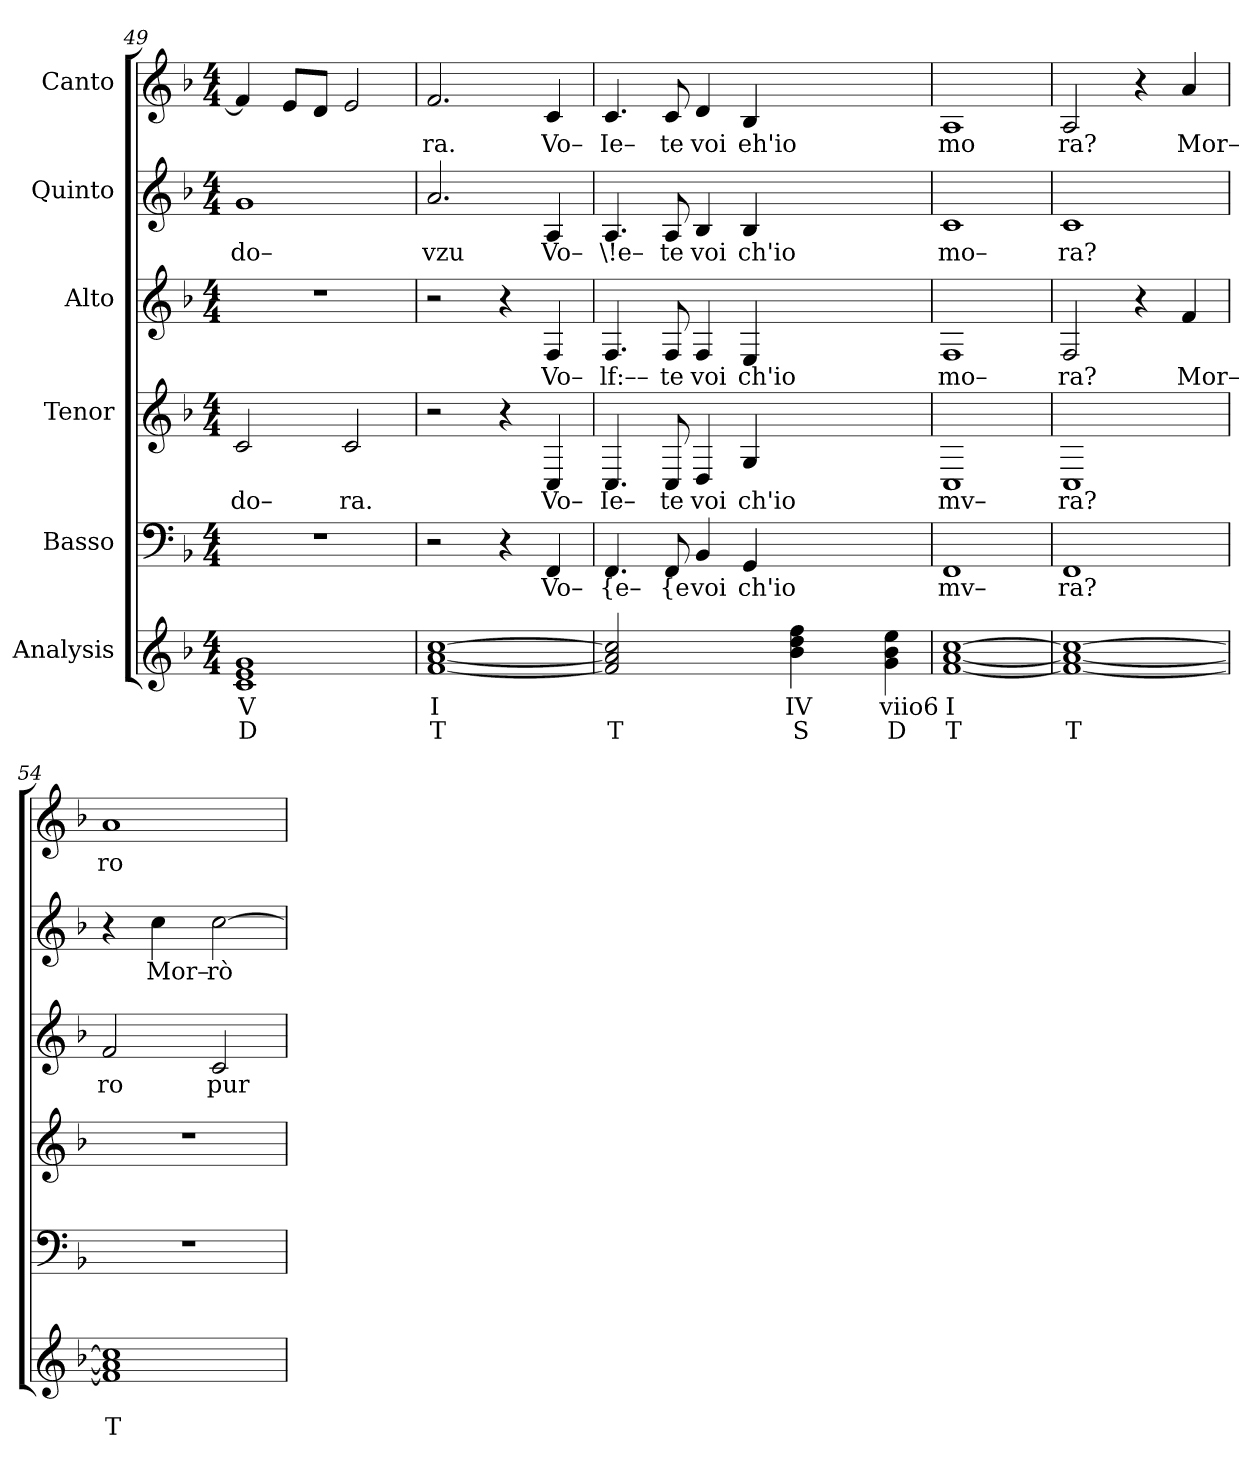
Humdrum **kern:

**kern	**text	**text	**kern	**text	**kern	**text	**kern	**text	**kern	**text	**kern	**text
*part6	*part6	*part6	*part5	*part5	*part4	*part4	*part3	*part3	*part2	*part2	*part1	*part1
*staff6	*staff6	*staff6	*staff5	*staff5	*staff4	*staff4	*staff3	*staff3	*staff2	*staff2	*staff1	*staff1
*I"Analysis	*	*	*I"Basso	*	*I"Tenor	*	*I"Alto	*	*I"Quinto	*	*I"Canto	*
*	*	*	*clefF4	*	*clefG2	*	*clefG2	*	*clefG2	*	*clefG2	*
*k[b-]	*	*	*k[b-]	*	*k[b-]	*	*k[b-]	*	*k[b-]	*	*k[b-]	*
*	*	*	*F:	*	*F:	*	*F:	*	*F:	*	*F:	*
*M4/4	*	*	*M4/4	*	*M4/4	*	*M4/4	*	*M4/4	*	*M4/4	*
=49	=49	=49	=49	=49	=49	=49	=49	=49	=49	=49	=49	=49
!	!	!	!	!	!	!LO:LY:b	!	!	!	!	!	!
!	!	!	!	!	!	!	!	!	!	!LO:LY:b	!	!
1c 1e 1g	V	D	1r	.	2c/	do–	1r	.	1g	do–	4f/]	.
.	.	.	.	.	.	.	.	.	.	.	8e/L	.
.	.	.	.	.	.	.	.	.	.	.	8d/J	.
!	!	!	!	!	!	!LO:LY:b	!	!	!	!	!	!
.	.	.	.	.	2c/	ra.	.	.	.	.	2e/	.
=50	=50	=50	=50	=50	=50	=50	=50	=50	=50	=50	=50	=50
!	!	!	!	!	!	!	!	!	!	!LO:LY:b	!	!
!	!	!	!	!	!	!	!	!	!	!	!	!LO:LY:b
[1f [1a [1cc	I	T	2r	.	2r	.	2r	.	2.a/	vzu	2.f/	ra.
.	.	.	4r	.	4r	.	4r	.	.	.	.	.
!	!	!	!	!LO:LY:b	!	!	!	!	!	!	!	!
!	!	!	!	!	!	!LO:LY:b	!	!	!	!	!	!
!	!	!	!	!	!	!	!	!LO:LY:b	!	!	!	!
!	!	!	!	!	!	!	!	!	!	!LO:LY:b	!	!
!	!	!	!	!	!	!	!	!	!	!	!	!LO:LY:b
.	.	.	4FF/	Vo–	4C/	Vo–	4F/	Vo–	4A/	Vo–	4c/	Vo–
=51	=51	=51	=51	=51	=51	=51	=51	=51	=51	=51	=51	=51
!	!	!	!	!LO:LY:b	!	!	!	!	!	!	!	!
!	!	!	!	!	!	!LO:LY:b	!	!	!	!	!	!
!	!	!	!	!	!	!	!	!LO:LY:b	!	!	!	!
!	!	!	!	!	!	!	!	!	!	!LO:LY:b	!	!
!	!	!	!	!	!	!	!	!	!	!	!	!LO:LY:b
2f] 2a] 2cc]	.	T	4.FF/	{e–	4.C/	Ie–	4.F/	lf:––	4.A/	\!e–	4.c/	Ie–
!	!	!	!	!LO:LY:b	!	!	!	!	!	!	!	!
!	!	!	!	!	!	!LO:LY:b	!	!	!	!	!	!
!	!	!	!	!	!	!	!	!LO:LY:b	!	!	!	!
!	!	!	!	!	!	!	!	!	!	!LO:LY:b	!	!
!	!	!	!	!	!	!	!	!	!	!	!	!LO:LY:b
.	.	.	8FF/	{e	8C/	te	8F/	te	8A/	te	8c/	te
!	!	!	!	!LO:LY:b	!	!	!	!	!	!	!	!
!	!	!	!	!	!	!LO:LY:b	!	!	!	!	!	!
!	!	!	!	!	!	!	!	!LO:LY:b	!	!	!	!
!	!	!	!	!	!	!	!	!	!	!LO:LY:b	!	!
!	!	!	!	!	!	!	!	!	!	!	!	!LO:LY:b
2ryy	.	.	4BB-/	voi	4D/	voi	4F/	voi	4B-/	voi	4d/	voi
!	!	!	!	!LO:LY:b	!	!	!	!	!	!	!	!
!	!	!	!	!	!	!LO:LY:b	!	!	!	!	!	!
!	!	!	!	!	!	!	!	!LO:LY:b	!	!	!	!
!	!	!	!	!	!	!	!	!	!	!LO:LY:b	!	!
!	!	!	!	!	!	!	!	!	!	!	!	!LO:LY:b
.	.	.	4GG/	ch'io	4G/	ch'io	4E/	ch'io	4B-/	ch'io	4B-/	eh'io
4b- 4dd 4ff	IV	S	2.ryy	.	2.ryy	.	2.ryy	.	2.ryy	.	2.ryy	.
4ryy	.	.	.	.	.	.	.	.	.	.	.	.
4g 4b- 4ee	viio6	D	.	.	.	.	.	.	.	.	.	.
=52	=52	=52	=52	=52	=52	=52	=52	=52	=52	=52	=52	=52
!	!	!	!	!LO:LY:b	!	!	!	!	!	!	!	!
!	!	!	!	!	!	!LO:LY:b	!	!	!	!	!	!
!	!	!	!	!	!	!	!	!LO:LY:b	!	!	!	!
!	!	!	!	!	!	!	!	!	!	!LO:LY:b	!	!
!	!	!	!	!	!	!	!	!	!	!	!	!LO:LY:b
[1f [1a [1cc	I	T	1FF	mv–	1C	mv–	1F	mo–	1c	mo–	1A	mo
=53	=53	=53	=53	=53	=53	=53	=53	=53	=53	=53	=53	=53
!	!	!	!	!LO:LY:b	!	!	!	!	!	!	!	!
!	!	!	!	!	!	!LO:LY:b	!	!	!	!	!	!
!	!	!	!	!	!	!	!	!LO:LY:b	!	!	!	!
!	!	!	!	!	!	!	!	!	!	!LO:LY:b	!	!
!	!	!	!	!	!	!	!	!	!	!	!	!LO:LY:b
1f_ 1a_ 1cc_	.	T	1FF	ra?	1C	ra?	2F/	ra?	1c	ra?	2A/	ra?
.	.	.	.	.	.	.	4r	.	.	.	4r	.
!	!	!	!	!	!	!	!	!LO:LY:b	!	!	!	!
!	!	!	!	!	!	!	!	!	!	!	!	!LO:LY:b
.	.	.	.	.	.	.	4f/	Mor–	.	.	4a/	Mor–
=54	=54	=54	=54	=54	=54	=54	=54	=54	=54	=54	=54	=54
!	!	!	!	!	!	!	!	!LO:LY:b	!	!	!	!
!	!	!	!	!	!	!	!	!	!	!	!	!LO:LY:b
1f] 1a] 1cc]	.	T	1r	.	1r	.	2f/	ro	4r	.	1a	ro
!	!	!	!	!	!	!	!	!	!	!LO:LY:b	!	!
.	.	.	.	.	.	.	.	.	4cc\	Mor–	.	.
!	!	!	!	!	!	!	!	!LO:LY:b	!	!	!	!
!	!	!	!	!	!	!	!	!	!	!LO:LY:b	!	!
.	.	.	.	.	.	.	2c/	pur	[2cc\	rò	.	.
=	=	=	=	=	=	=	=	=	=	=	=	=
*-	*-	*-	*-	*-	*-	*-	*-	*-	*-	*-	*-	*-
